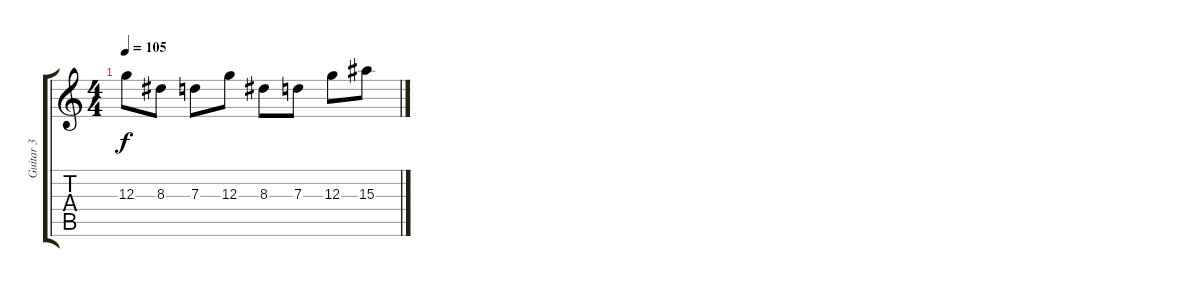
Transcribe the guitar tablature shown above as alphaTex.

\track ("Guitar 3" "Guitar 3") {instrument distortionguitar}
\staff {score tabs}
\tuning (E4 B3 G3 D3 A2 D2) {hide}
\ts (4 4)
\tempo 105
\clef g2
\ks c
12.3.8{dy f} 8.3.8 7.3.8 12.3.8 8.3.8 7.3.8 12.3.8 15.3.8
